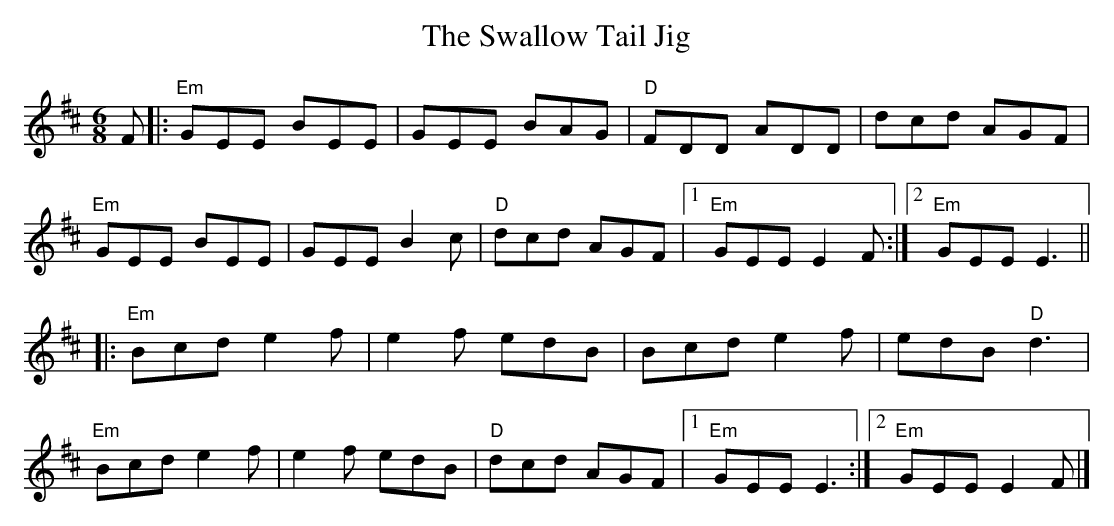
X:1
T:Swallow Tail Jig, The
M:6/8
K:Edor
F \
|: "Em"GEE BEE | GEE BAG | "D"FDD ADD | dcd AGF |
"Em"GEE BEE | GEE B2c | "D"dcd AGF |\
[1 "Em"GEE E2F :|[2 "Em"GEE E3 ||
|: "Em"Bcd e2f | e2f edB | Bcd e2f | edB "D"d3 |
"Em"Bcd e2f | e2f edB | "D"dcd AGF |\
[1 "Em"GEE E3 :|[2 "Em"GEE E2F |]
